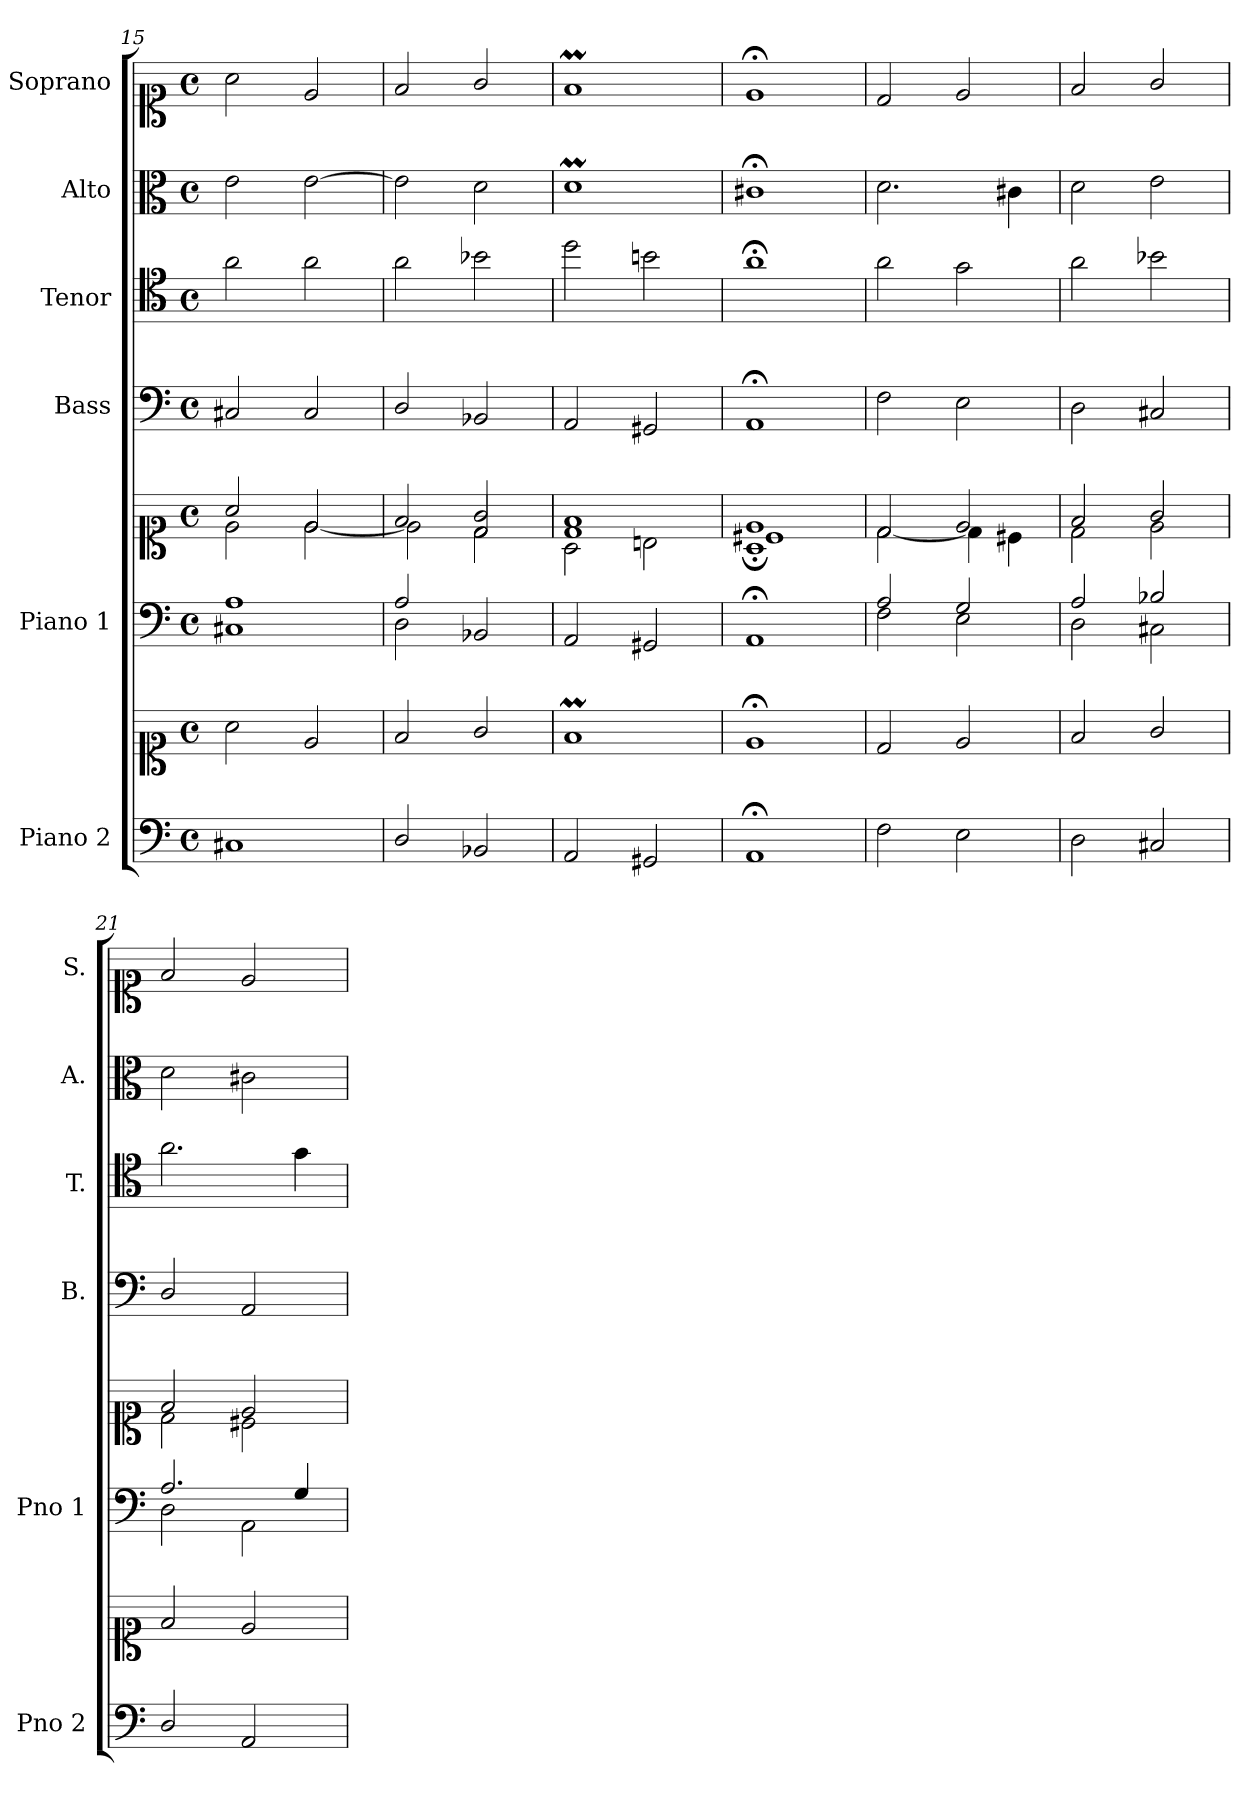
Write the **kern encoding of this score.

**kern	**kern	**kern	**kern	**kern	**kern	**kern	**kern
*part6	*part6	*part5	*part5	*part4	*part3	*part2	*part1
*staff8	*staff7	*staff6	*staff5	*staff4	*staff3	*staff2	*staff1
*I"Piano 2	*	*I"Piano 1	*	*I"Bass	*I"Tenor	*I"Alto	*I"Soprano
*I'Pno 2	*	*I'Pno 1	*	*I'B.	*I'T.	*I'A.	*I'S.
*clefF4	*clefC1	*clefF4	*clefC1	*clefF4	*clefC4	*clefC3	*clefC1
*	*	*	*	*	*ITrd7c12	*	*
*k[]	*k[]	*k[]	*k[]	*k[]	*k[]	*k[]	*k[]
*M4/4	*M4/4	*M4/4	*M4/4	*M4/4	*M4/4	*M4/4	*M4/4
*met(c)	*met(c)	*met(c)	*met(c)	*met(c)	*met(c)	*met(c)	*met(c)
=15	=15	=15	=15	=15	=15	=15	=15
*	*	*^	*^	*	*	*	*
1C#X/	2a\	1A/	1C#X\	2a/	2e\	2C#X/	2A\	2e\	2a\
.	2e/	.	.	2e/	[<2e\	2C#/	2A\	[>2e\	2e/
!!LO:PB:g=z
=16	=16	=16	=16	=16	=16	=16	=16	=16	=16
*	*	*	*	*	*^	*	*	*	*
2D/	2f/	2A/	2D\	2f/	2ryy	2e\]	2D/	2A\	2e\]	2f/
2BB-X/	2g/	2ryy	2BB-X/	2g/	2d\	2d/	2BB-X/	2B-X\	2d\	2g/
*	*	*v	*v	*	*	*	*	*	*	*
=17	=17	=17	=17	=17	=17	=17	=17	=17	=17
2AA/	1fM/	2AA/	1f/	2A\	1d\	2AA/	2d\	1dM\	1fM/
2GG#X/	.	2GG#X/	.	2Bn\	.	2GG#X/	2Bn\	.	.
=18	=18	=18	=18	=18	=18	=18	=18	=18	=18
1AA;/	1e;</	1AA;/	1e/	1A;\	1c#X\	1AA;</	1A;<\	1c#X;<\	1e;</
*	*	*	*	*v	*v	*	*	*	*
=19	=19	=19	=19	=19	=19	=19	=19	=19
*	*	*^	*	*	*	*	*	*
2F\	2d/	2A/	2F\	2d/	[<2d\	2F\	2A\	2.d\	2d/
2E\	2e/	2G/	2E\	2e/	4d\]	2E\	2G\	.	2e/
.	.	.	.	.	4c#X\	.	.	4c#X\	.
=20	=20	=20	=20	=20	=20	=20	=20	=20	=20
2D\	2f/	2A/	2D\	2f/	2d\	2D\	2A\	2d\	2f/
2C#X/	2g/	2B-X/	2C#X\	2g/	2e\	2C#X/	2B-X\	2e\	2g/
=21	=21	=21	=21	=21	=21	=21	=21	=21	=21
2D/	2f/	2.A/	2D\	2f/	2d\	2D/	2.A\	2d\	2f/
2AA/	2e/	.	2AA\	2e/	2c#X\	2AA/	.	2c#X\	2e/
.	.	4G/	.	.	.	.	4G\	.	.
*	*	*v	*v	*	*	*	*	*	*
*	*	*	*v	*v	*	*	*	*
=	=	=	=	=	=	=	=
*-	*-	*-	*-	*-	*-	*-	*-
